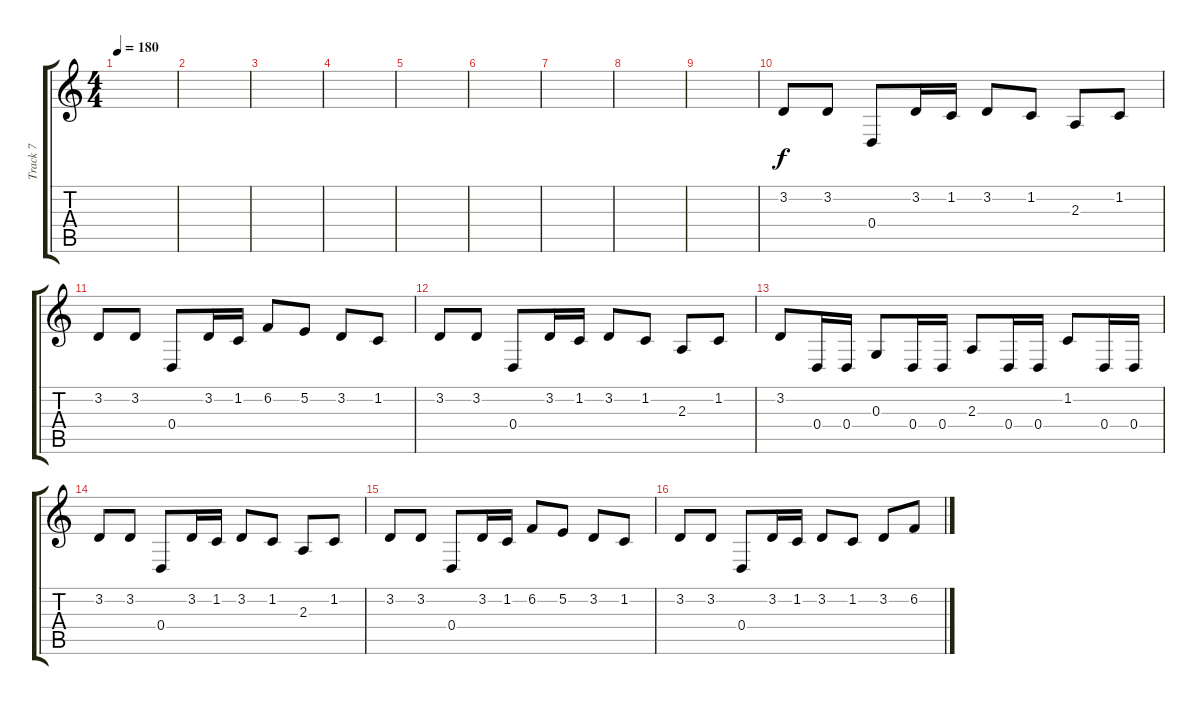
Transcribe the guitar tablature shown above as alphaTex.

\track ("Track 7" "Track 7") {instrument shamisen}
\staff {score tabs}
\tuning (E4 B3 G3 D3 A2 E2) {hide}
\ts (4 4)
\tempo 180
\clef g2
\ks c
|
|
|
|
|
|
|
|
|
3.2.8 3.2.8 0.4.8 3.2.16 1.2.16 3.2.8 1.2.8 2.3.8 1.2.8 |
3.2.8 3.2.8 0.4.8 3.2.16 1.2.16 6.2.8 5.2.8 3.2.8 1.2.8 |
3.2.8 3.2.8 0.4.8 3.2.16 1.2.16 3.2.8 1.2.8 2.3.8 1.2.8 |
3.2.8 0.4.16 0.4.16 0.3.8 0.4.16 0.4.16 2.3.8 0.4.16 0.4.16 1.2.8 0.4.16 0.4.16 |
3.2.8 3.2.8 0.4.8 3.2.16 1.2.16 3.2.8 1.2.8 2.3.8 1.2.8 |
3.2.8 3.2.8 0.4.8 3.2.16 1.2.16 6.2.8 5.2.8 3.2.8 1.2.8 |
3.2.8 3.2.8 0.4.8 3.2.16 1.2.16 3.2.8 1.2.8 3.2.8 6.2.8
